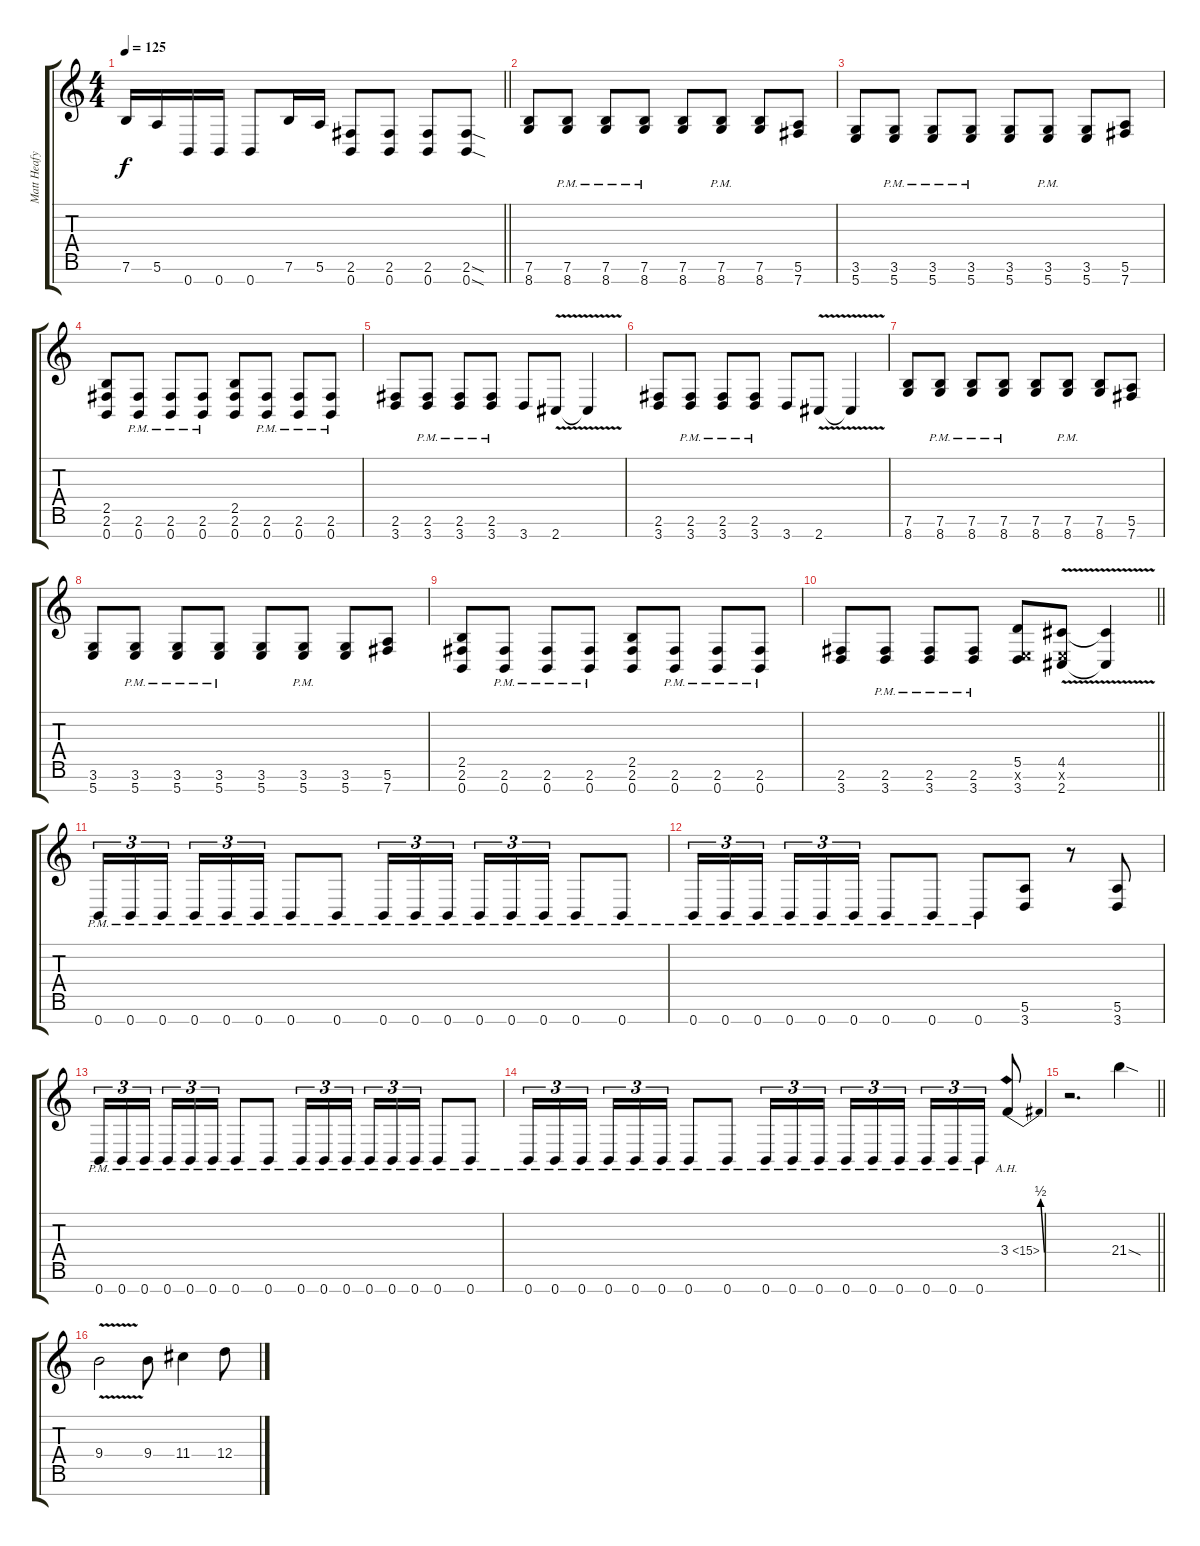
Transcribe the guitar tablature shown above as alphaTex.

\track ("Matt Heafy" "Matt Heafy") {instrument distortionguitar}
\staff {score tabs}
\tuning (E4 B3 G3 D3 A2 E2 B1) {hide}
\ts (4 4)
\tempo 125
\clef g2
\barLineRight lightlight
\ks c
7.6.16{dy f} 5.6.16 0.7.16 0.7.16 0.7.8 7.6.16 5.6.16 (2.6 0.7).8 (2.6 0.7).8 (2.6 0.7).8 (2.6{sod} 0.7{sod}).8 |
(7.6 8.7).8 (7.6{pm} 8.7{pm}).8 (7.6{pm} 8.7{pm}).8 (7.6{pm} 8.7{pm}).8 (7.6 8.7).8 (7.6{pm} 8.7{pm}).8 (7.6 8.7).8 (5.6 7.7).8 |
(3.6 5.7).8 (3.6{pm} 5.7{pm}).8 (3.6{pm} 5.7{pm}).8 (3.6{pm} 5.7{pm}).8 (3.6 5.7).8 (3.6{pm} 5.7{pm}).8 (3.6 5.7).8 (5.6 7.7).8 |
(2.5 2.6 0.7).8 (2.6{pm} 0.7{pm}).8 (2.6{pm} 0.7{pm}).8 (2.6{pm} 0.7{pm}).8 (2.5 2.6 0.7).8 (2.6{pm} 0.7{pm}).8 (2.6{pm} 0.7{pm}).8 (2.6{pm} 0.7{pm}).8 |
(2.6 3.7).8 (2.6{pm} 3.7{pm}).8 (2.6{pm} 3.7{pm}).8 (2.6{pm} 3.7{pm}).8 3.7.8 2.7{v}.8 2.7{t}.4 |
(2.6 3.7).8 (2.6{pm} 3.7{pm}).8 (2.6{pm} 3.7{pm}).8 (2.6{pm} 3.7{pm}).8 3.7.8 2.7{v}.8 2.7{t}.4 |
(7.6 8.7).8 (7.6{pm} 8.7{pm}).8 (7.6{pm} 8.7{pm}).8 (7.6{pm} 8.7{pm}).8 (7.6 8.7).8 (7.6{pm} 8.7{pm}).8 (7.6 8.7).8 (5.6 7.7).8 |
(3.6 5.7).8 (3.6{pm} 5.7{pm}).8 (3.6{pm} 5.7{pm}).8 (3.6{pm} 5.7{pm}).8 (3.6 5.7).8 (3.6{pm} 5.7{pm}).8 (3.6 5.7).8 (5.6 7.7).8 |
(2.5 2.6 0.7).8 (2.6{pm} 0.7{pm}).8 (2.6{pm} 0.7{pm}).8 (2.6{pm} 0.7{pm}).8 (2.5 2.6 0.7).8 (2.6{pm} 0.7{pm}).8 (2.6{pm} 0.7{pm}).8 (2.6{pm} 0.7{pm}).8 |
\barLineRight lightlight
(2.6 3.7).8 (2.6{pm} 3.7{pm}).8 (2.6{pm} 3.7{pm}).8 (2.6{pm} 3.7{pm}).8 (5.5 0.6{x} 3.7).8 (4.5{v} 0.6{x} 2.7{v}).8 (4.5{t} 2.7{t}).4 |
0.7{pm}.16{tu (3 2)} 0.7{pm}.16{tu (3 2)} 0.7{pm}.16{tu (3 2) beam splitsecondary} 0.7{pm}.16{tu (3 2)} 0.7{pm}.16{tu (3 2)} 0.7{pm}.16{tu (3 2)} 0.7{pm}.8 0.7{pm}.8 0.7{pm}.16{tu (3 2)} 0.7{pm}.16{tu (3 2)} 0.7{pm}.16{tu (3 2) beam splitsecondary} 0.7{pm}.16{tu (3 2)} 0.7{pm}.16{tu (3 2)} 0.7{pm}.16{tu (3 2)} 0.7{pm}.8 0.7{pm}.8 |
0.7{pm}.16{tu (3 2)} 0.7{pm}.16{tu (3 2)} 0.7{pm}.16{tu (3 2) beam splitsecondary} 0.7{pm}.16{tu (3 2)} 0.7{pm}.16{tu (3 2)} 0.7{pm}.16{tu (3 2)} 0.7{pm}.8 0.7{pm}.8 0.7{pm}.8 (5.6 3.7).8 r.8 (5.6 3.7).8 |
0.7{pm}.16{tu (3 2)} 0.7{pm}.16{tu (3 2)} 0.7{pm}.16{tu (3 2) beam splitsecondary} 0.7{pm}.16{tu (3 2)} 0.7{pm}.16{tu (3 2)} 0.7{pm}.16{tu (3 2)} 0.7{pm}.8 0.7{pm}.8 0.7{pm}.16{tu (3 2)} 0.7{pm}.16{tu (3 2)} 0.7{pm}.16{tu (3 2) beam splitsecondary} 0.7{pm}.16{tu (3 2)} 0.7{pm}.16{tu (3 2)} 0.7{pm}.16{tu (3 2)} 0.7{pm}.8 0.7{pm}.8 |
0.7{pm}.16{tu (3 2)} 0.7{pm}.16{tu (3 2)} 0.7{pm}.16{tu (3 2) beam splitsecondary} 0.7{pm}.16{tu (3 2)} 0.7{pm}.16{tu (3 2)} 0.7{pm}.16{tu (3 2)} 0.7{pm}.8 0.7{pm}.8 0.7{pm}.16{tu (3 2)} 0.7{pm}.16{tu (3 2)} 0.7{pm}.16{tu (3 2) beam splitsecondary} 0.7{pm}.16{tu (3 2)} 0.7{pm}.16{tu (3 2)} 0.7{pm}.16{tu (3 2)} 0.7{pm}.16{tu (3 2)} 0.7{pm}.16{tu (3 2)} 0.7{pm}.16{tu (3 2)} 3.4{be (bend 0 0 60 2) ah 12}.8 |
\barLineRight lightlight
r.2{d} 21.4{sod}.4 |
9.4{v}.2 9.4.8 11.4.4 12.4.8
